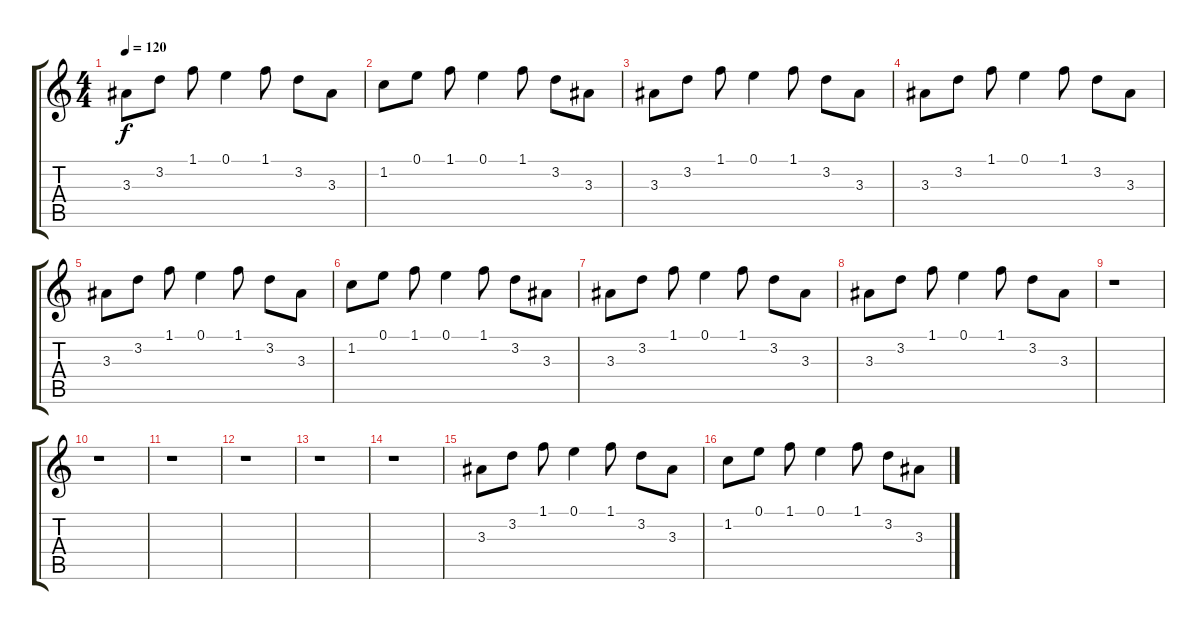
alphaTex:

\track "" {instrument acousticguitarnylon}
\staff {score tabs}
\tuning (E4 B3 G3 D3 A2 E2) {hide}
\ts (4 4)
\tempo 120
\clef g2
\ks c
3.3.8{dy f} 3.2.8 1.1.8 0.1.4 1.1.8 3.2.8 3.3.8 |
1.2.8 0.1.8 1.1.8 0.1.4 1.1.8 3.2.8 3.3.8 |
3.3.8 3.2.8 1.1.8 0.1.4 1.1.8 3.2.8 3.3.8 |
3.3.8 3.2.8 1.1.8 0.1.4 1.1.8 3.2.8 3.3.8 |
3.3.8 3.2.8 1.1.8 0.1.4 1.1.8 3.2.8 3.3.8 |
1.2.8 0.1.8 1.1.8 0.1.4 1.1.8 3.2.8 3.3.8 |
3.3.8 3.2.8 1.1.8 0.1.4 1.1.8 3.2.8 3.3.8 |
3.3.8 3.2.8 1.1.8 0.1.4 1.1.8 3.2.8 3.3.8 |
r.1 |
r.1 |
r.1 |
r.1 |
r.1 |
r.1 |
3.3.8 3.2.8 1.1.8 0.1.4 1.1.8 3.2.8 3.3.8 |
1.2.8 0.1.8 1.1.8 0.1.4 1.1.8 3.2.8 3.3.8
